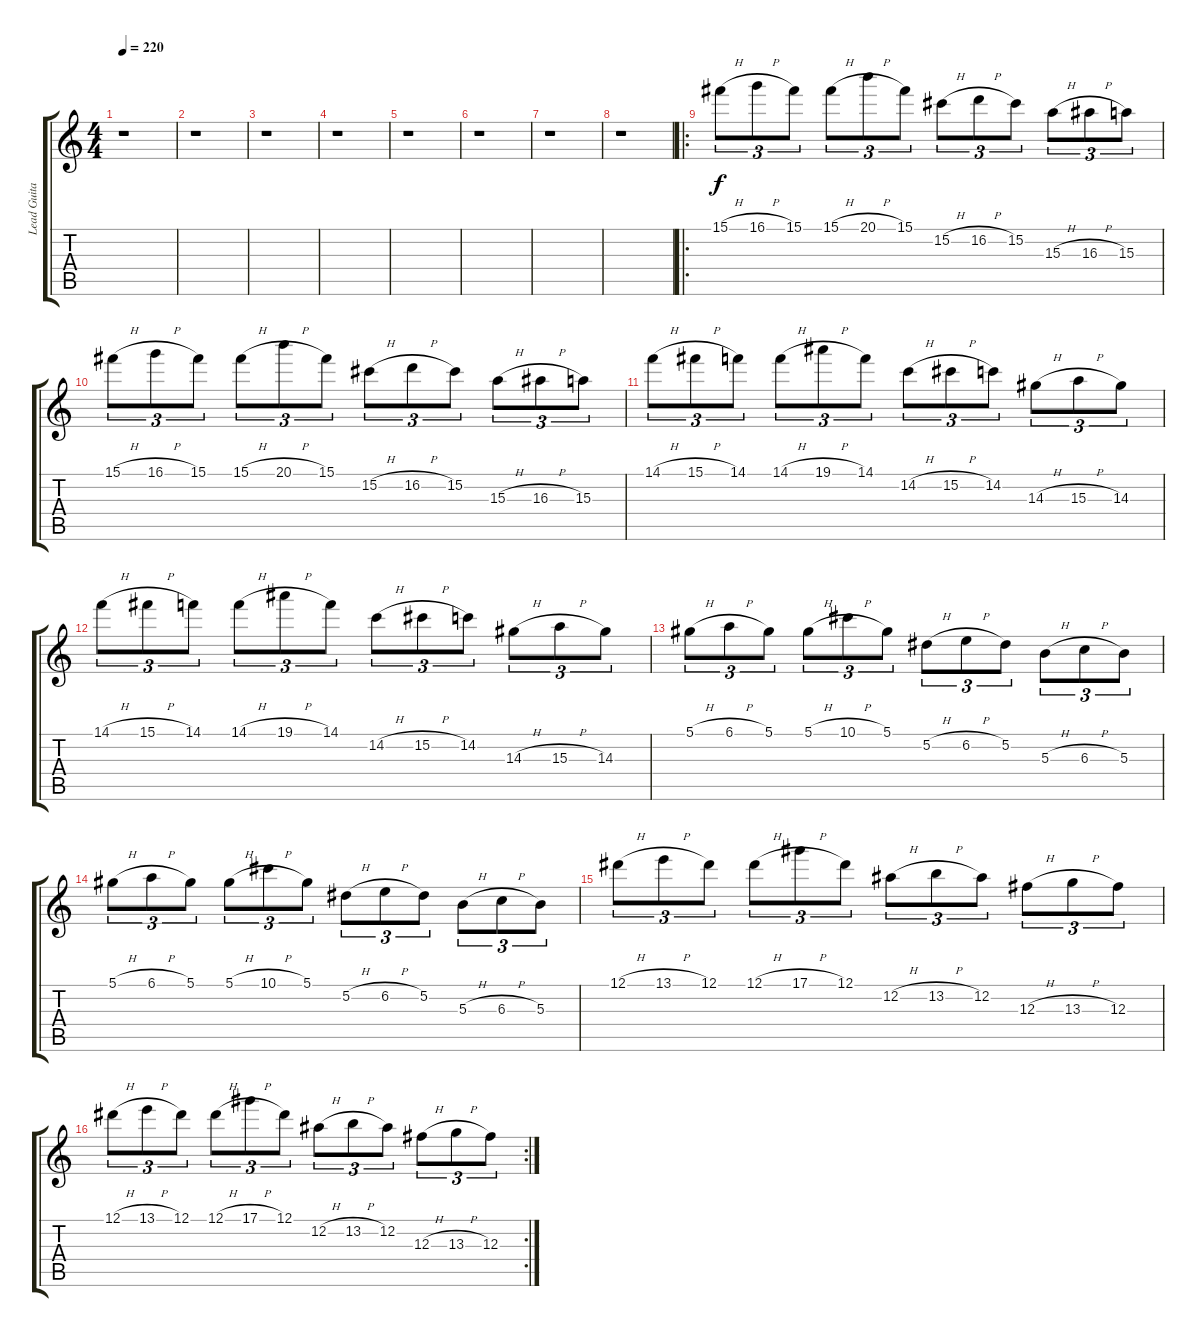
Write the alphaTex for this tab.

\track ("Lead Guitar 1" "Lead Guita") {instrument distortionguitar}
\staff {score tabs}
\tuning (Eb4 Bb3 Gb3 Db3 Ab2 Eb2) {hide}
\ts (4 4)
\tempo 220
\tempo 200
\tempo 220
\clef g2
\ks c
r.1{dy f instrument distortionguitar} |
r.1 |
r.1 |
r.1 |
r.1 |
r.1 |
r.1 |
r.1 |
\ro
15.1{h}.8{tu (3 2)} 16.1{h}.8{tu (3 2)} 15.1.8{tu (3 2)} 15.1{h}.8{tu (3 2)} 20.1{h}.8{tu (3 2)} 15.1.8{tu (3 2)} 15.2{h}.8{tu (3 2)} 16.2{h}.8{tu (3 2)} 15.2.8{tu (3 2)} 15.3{h}.8{tu (3 2)} 16.3{h}.8{tu (3 2)} 15.3.8{tu (3 2)} |
15.1{h}.8{tu (3 2)} 16.1{h}.8{tu (3 2)} 15.1.8{tu (3 2)} 15.1{h}.8{tu (3 2)} 20.1{h}.8{tu (3 2)} 15.1.8{tu (3 2)} 15.2{h}.8{tu (3 2)} 16.2{h}.8{tu (3 2)} 15.2.8{tu (3 2)} 15.3{h}.8{tu (3 2)} 16.3{h}.8{tu (3 2)} 15.3.8{tu (3 2)} |
14.1{h}.8{tu (3 2)} 15.1{h}.8{tu (3 2)} 14.1.8{tu (3 2)} 14.1{h}.8{tu (3 2)} 19.1{h}.8{tu (3 2)} 14.1.8{tu (3 2)} 14.2{h}.8{tu (3 2)} 15.2{h}.8{tu (3 2)} 14.2.8{tu (3 2)} 14.3{h}.8{tu (3 2)} 15.3{h}.8{tu (3 2)} 14.3.8{tu (3 2)} |
14.1{h}.8{tu (3 2)} 15.1{h}.8{tu (3 2)} 14.1.8{tu (3 2)} 14.1{h}.8{tu (3 2)} 19.1{h}.8{tu (3 2)} 14.1.8{tu (3 2)} 14.2{h}.8{tu (3 2)} 15.2{h}.8{tu (3 2)} 14.2.8{tu (3 2)} 14.3{h}.8{tu (3 2)} 15.3{h}.8{tu (3 2)} 14.3.8{tu (3 2)} |
5.1{h}.8{tu (3 2)} 6.1{h}.8{tu (3 2)} 5.1.8{tu (3 2)} 5.1{h}.8{tu (3 2)} 10.1{h}.8{tu (3 2)} 5.1.8{tu (3 2)} 5.2{h}.8{tu (3 2)} 6.2{h}.8{tu (3 2)} 5.2.8{tu (3 2)} 5.3{h}.8{tu (3 2)} 6.3{h}.8{tu (3 2)} 5.3.8{tu (3 2)} |
5.1{h}.8{tu (3 2)} 6.1{h}.8{tu (3 2)} 5.1.8{tu (3 2)} 5.1{h}.8{tu (3 2)} 10.1{h}.8{tu (3 2)} 5.1.8{tu (3 2)} 5.2{h}.8{tu (3 2)} 6.2{h}.8{tu (3 2)} 5.2.8{tu (3 2)} 5.3{h}.8{tu (3 2)} 6.3{h}.8{tu (3 2)} 5.3.8{tu (3 2)} |
12.1{h}.8{tu (3 2)} 13.1{h}.8{tu (3 2)} 12.1.8{tu (3 2)} 12.1{h}.8{tu (3 2)} 17.1{h}.8{tu (3 2)} 12.1.8{tu (3 2)} 12.2{h}.8{tu (3 2)} 13.2{h}.8{tu (3 2)} 12.2.8{tu (3 2)} 12.3{h}.8{tu (3 2)} 13.3{h}.8{tu (3 2)} 12.3.8{tu (3 2)} |
\rc 2
12.1{h}.8{tu (3 2)} 13.1{h}.8{tu (3 2)} 12.1.8{tu (3 2)} 12.1{h}.8{tu (3 2)} 17.1{h}.8{tu (3 2)} 12.1.8{tu (3 2)} 12.2{h}.8{tu (3 2)} 13.2{h}.8{tu (3 2)} 12.2.8{tu (3 2)} 12.3{h}.8{tu (3 2)} 13.3{h}.8{tu (3 2)} 12.3.8{tu (3 2)}
